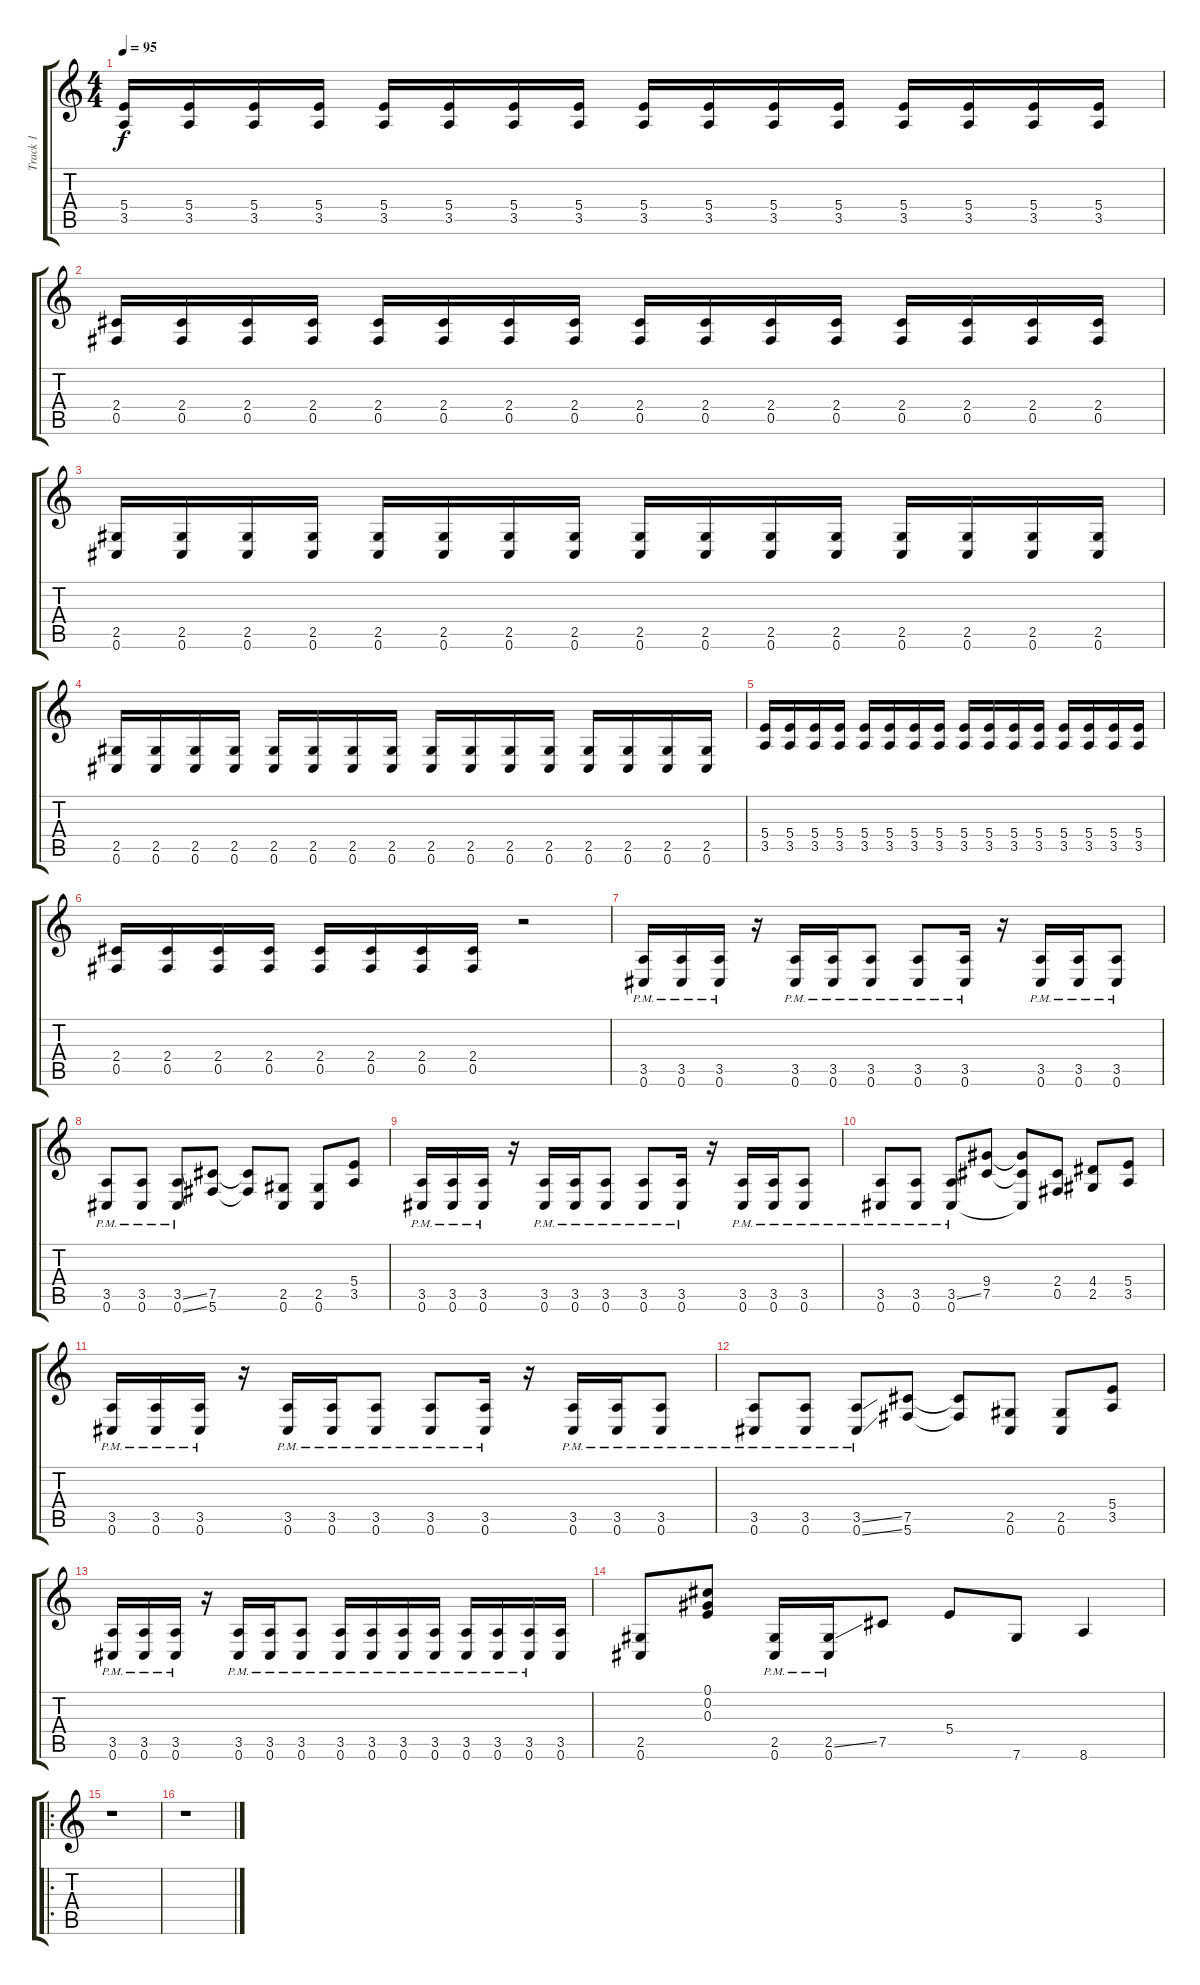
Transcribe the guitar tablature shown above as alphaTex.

\track ("Track 1" "Track 1") {instrument distortionguitar}
\staff {score tabs}
\tuning (Db4 Ab3 E3 B2 Gb2 Db2) {hide}
\ts (4 4)
\tempo 95
\clef g2
\ks c
(5.4 3.5).16{dy f} (5.4 3.5).16 (5.4 3.5).16 (5.4 3.5).16 (5.4 3.5).16 (5.4 3.5).16 (5.4 3.5).16 (5.4 3.5).16 (5.4 3.5).16 (5.4 3.5).16 (5.4 3.5).16 (5.4 3.5).16 (5.4 3.5).16 (5.4 3.5).16 (5.4 3.5).16 (5.4 3.5).16 |
(2.4 0.5).16 (2.4 0.5).16 (2.4 0.5).16 (2.4 0.5).16 (2.4 0.5).16 (2.4 0.5).16 (2.4 0.5).16 (2.4 0.5).16 (2.4 0.5).16 (2.4 0.5).16 (2.4 0.5).16 (2.4 0.5).16 (2.4 0.5).16 (2.4 0.5).16 (2.4 0.5).16 (2.4 0.5).16 |
(2.5 0.6).16 (2.5 0.6).16 (2.5 0.6).16 (2.5 0.6).16 (2.5 0.6).16 (2.5 0.6).16 (2.5 0.6).16 (2.5 0.6).16 (2.5 0.6).16 (2.5 0.6).16 (2.5 0.6).16 (2.5 0.6).16 (2.5 0.6).16 (2.5 0.6).16 (2.5 0.6).16 (2.5 0.6).16 |
(2.5 0.6).16 (2.5 0.6).16 (2.5 0.6).16 (2.5 0.6).16 (2.5 0.6).16 (2.5 0.6).16 (2.5 0.6).16 (2.5 0.6).16 (2.5 0.6).16 (2.5 0.6).16 (2.5 0.6).16 (2.5 0.6).16 (2.5 0.6).16 (2.5 0.6).16 (2.5 0.6).16 (2.5 0.6).16 |
(5.4 3.5).16 (5.4 3.5).16 (5.4 3.5).16 (5.4 3.5).16 (5.4 3.5).16 (5.4 3.5).16 (5.4 3.5).16 (5.4 3.5).16 (5.4 3.5).16 (5.4 3.5).16 (5.4 3.5).16 (5.4 3.5).16 (5.4 3.5).16 (5.4 3.5).16 (5.4 3.5).16 (5.4 3.5).16 |
(2.4 0.5).16 (2.4 0.5).16 (2.4 0.5).16 (2.4 0.5).16 (2.4 0.5).16 (2.4 0.5).16 (2.4 0.5).16 (2.4 0.5).16 r.2 |
(3.5{pm} 0.6{pm}).16 (3.5{pm} 0.6{pm}).16 (3.5{pm} 0.6{pm}).16 r.16 (3.5{pm} 0.6{pm}).16 (3.5{pm} 0.6{pm}).16 (3.5{pm} 0.6{pm}).8 (3.5{pm} 0.6{pm}).8 (3.5{pm} 0.6{pm}).16 r.16 (3.5{pm} 0.6{pm}).16 (3.5{pm} 0.6{pm}).16 (3.5{pm} 0.6{pm}).8 |
(3.5{pm} 0.6{pm}).8 (3.5{pm} 0.6{pm}).8 (3.5{ss pm} 0.6{ss pm}).8 (7.5 5.6).8 (7.5{t} 5.6{t}).8 (2.5 0.6).8 (2.5 0.6).8 (5.4 3.5).8 |
(3.5{pm} 0.6{pm}).16 (3.5{pm} 0.6{pm}).16 (3.5{pm} 0.6{pm}).16 r.16 (3.5{pm} 0.6{pm}).16 (3.5{pm} 0.6{pm}).16 (3.5{pm} 0.6{pm}).8 (3.5{pm} 0.6{pm}).8 (3.5{pm} 0.6{pm}).16 r.16 (3.5{pm} 0.6{pm}).16 (3.5{pm} 0.6{pm}).16 (3.5{pm} 0.6{pm}).8 |
(3.5{pm} 0.6{pm}).8 (3.5{pm} 0.6{pm}).8 (3.5{ss pm} 0.6{pm}).8 (9.4 7.5).8 (9.4{t} 7.5{t} 0.6{t}).8 (2.4 0.5).8 (4.4 2.5).8 (5.4 3.5).8 |
(3.5{pm} 0.6{pm}).16 (3.5{pm} 0.6{pm}).16 (3.5{pm} 0.6{pm}).16 r.16 (3.5{pm} 0.6{pm}).16 (3.5{pm} 0.6{pm}).16 (3.5{pm} 0.6{pm}).8 (3.5{pm} 0.6{pm}).8 (3.5{pm} 0.6{pm}).16 r.16 (3.5{pm} 0.6{pm}).16 (3.5{pm} 0.6{pm}).16 (3.5{pm} 0.6{pm}).8 |
(3.5{pm} 0.6{pm}).8 (3.5{pm} 0.6{pm}).8 (3.5{ss pm} 0.6{ss pm}).8 (7.5 5.6).8 (7.5{t} 5.6{t}).8 (2.5 0.6).8 (2.5 0.6).8 (5.4 3.5).8 |
(3.5{pm} 0.6{pm}).16 (3.5{pm} 0.6{pm}).16 (3.5{pm} 0.6{pm}).16 r.16 (3.5{pm} 0.6{pm}).16 (3.5{pm} 0.6{pm}).16 (3.5{pm} 0.6{pm}).8 (3.5{pm} 0.6{pm}).16 (3.5{pm} 0.6{pm}).16 (3.5{pm} 0.6{pm}).16 (3.5{pm} 0.6{pm}).16 (3.5{pm} 0.6{pm}).16 (3.5{pm} 0.6{pm}).16 (3.5{pm} 0.6{pm}).16 (3.5 0.6).16 |
(2.5 0.6).8 (0.1 0.2 0.3).8 (2.5{pm} 0.6{pm}).16 (2.5{ss pm} 0.6{pm}).16 7.5.8 5.4.8 7.6.8 8.6.4 |
\ro
r.1 |
r.1
